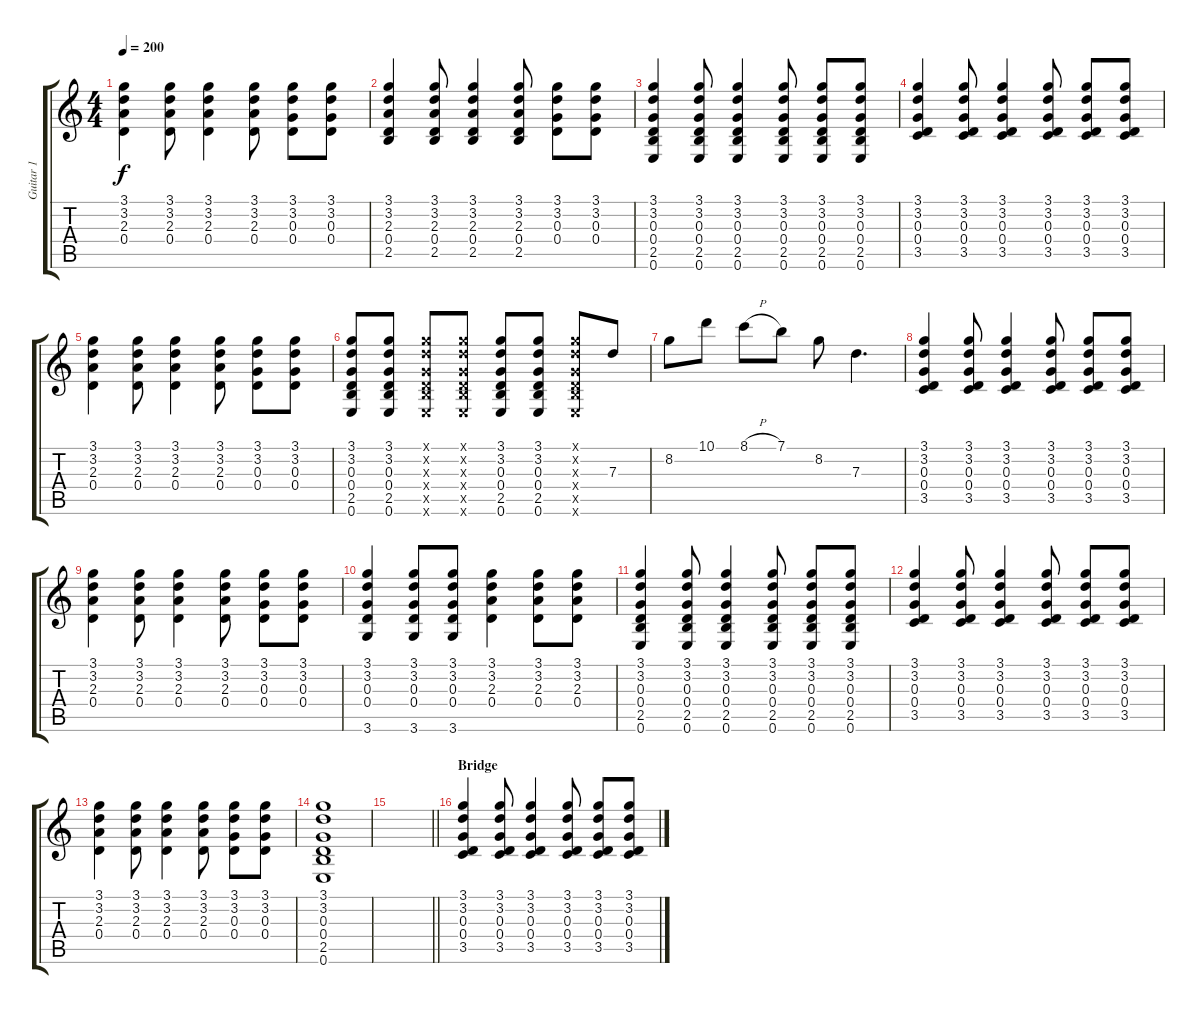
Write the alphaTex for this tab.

\track ("Guitar 1" "Guitar 1") {instrument overdrivenguitar}
\staff {score tabs}
\tuning (E4 B3 G3 D3 A2 E2) {hide}
\ts (4 4)
\tempo 200
\clef g2
\ks c
(3.1 3.2 2.3 0.4).4{dy f} (3.1 3.2 2.3 0.4).8 (3.1 3.2 2.3 0.4).4 (3.1 3.2 2.3 0.4).8 (3.1 3.2 0.3 0.4).8 (3.1 3.2 0.3 0.4).8 |
(3.1 3.2 2.3 0.4 2.5).4 (3.1 3.2 2.3 0.4 2.5).8 (3.1 3.2 2.3 0.4 2.5).4 (3.1 3.2 2.3 0.4 2.5).8 (3.1 3.2 0.3 0.4).8 (3.1 3.2 0.3 0.4).8 |
(3.1 3.2 0.3 0.4 2.5 0.6).4 (3.1 3.2 0.3 0.4 2.5 0.6).8 (3.1 3.2 0.3 0.4 2.5 0.6).4 (3.1 3.2 0.3 0.4 2.5 0.6).8 (3.1 3.2 0.3 0.4 2.5 0.6).8 (3.1 3.2 0.3 0.4 2.5 0.6).8 |
(3.1 3.2 0.3 0.4 3.5).4 (3.1 3.2 0.3 0.4 3.5).8 (3.1 3.2 0.3 0.4 3.5).4 (3.1 3.2 0.3 0.4 3.5).8 (3.1 3.2 0.3 0.4 3.5).8 (3.1 3.2 0.3 0.4 3.5).8 |
(3.1 3.2 2.3 0.4).4 (3.1 3.2 2.3 0.4).8 (3.1 3.2 2.3 0.4).4 (3.1 3.2 2.3 0.4).8 (3.1 3.2 0.3 0.4).8 (3.1 3.2 0.3 0.4).8 |
(3.1 3.2 0.3 0.4 2.5 0.6).8 (3.1 3.2 0.3 0.4 2.5 0.6).8 (3.1{x} 3.2{x} 0.3{x} 0.4{x} 2.5{x} 0.6{x}).8 (3.1{x} 3.2{x} 0.3{x} 0.4{x} 2.5{x} 0.6{x}).8 (3.1 3.2 0.3 0.4 2.5 0.6).8 (3.1 3.2 0.3 0.4 2.5 0.6).8 (3.1{x} 3.2{x} 0.3{x} 0.4{x} 2.5{x} 0.6{x}).8 7.3.8 |
8.2.8 10.1.8 8.1{h}.8 7.1.8 8.2.8 7.3.4{d} |
(3.1 3.2 0.3 0.4 3.5).4 (3.1 3.2 0.3 0.4 3.5).8 (3.1 3.2 0.3 0.4 3.5).4 (3.1 3.2 0.3 0.4 3.5).8 (3.1 3.2 0.3 0.4 3.5).8 (3.1 3.2 0.3 0.4 3.5).8 |
(3.1 3.2 2.3 0.4).4 (3.1 3.2 2.3 0.4).8 (3.1 3.2 2.3 0.4).4 (3.1 3.2 2.3 0.4).8 (3.1 3.2 0.3 0.4).8 (3.1 3.2 0.3 0.4).8 |
(3.1 3.2 0.3 0.4 3.6).4 (3.1 3.2 0.3 0.4 3.6).8 (3.1 3.2 0.3 0.4 3.6).8 (3.1 3.2 2.3 0.4).4 (3.1 3.2 2.3 0.4).8 (3.1 3.2 2.3 0.4).8 |
(3.1 3.2 0.3 0.4 2.5 0.6).4 (3.1 3.2 0.3 0.4 2.5 0.6).8 (3.1 3.2 0.3 0.4 2.5 0.6).4 (3.1 3.2 0.3 0.4 2.5 0.6).8 (3.1 3.2 0.3 0.4 2.5 0.6).8 (3.1 3.2 0.3 0.4 2.5 0.6).8 |
(3.1 3.2 0.3 0.4 3.5).4 (3.1 3.2 0.3 0.4 3.5).8 (3.1 3.2 0.3 0.4 3.5).4 (3.1 3.2 0.3 0.4 3.5).8 (3.1 3.2 0.3 0.4 3.5).8 (3.1 3.2 0.3 0.4 3.5).8 |
(3.1 3.2 2.3 0.4).4 (3.1 3.2 2.3 0.4).8 (3.1 3.2 2.3 0.4).4 (3.1 3.2 2.3 0.4).8 (3.1 3.2 0.3 0.4).8 (3.1 3.2 0.3 0.4).8 |
(3.1 3.2 0.3 0.4 2.5 0.6).1 |
\barLineRight lightlight
|
\section ("" "Bridge")
(3.1 3.2 0.3 0.4 3.5).4 (3.1 3.2 0.3 0.4 3.5).8 (3.1 3.2 0.3 0.4 3.5).4 (3.1 3.2 0.3 0.4 3.5).8 (3.1 3.2 0.3 0.4 3.5).8 (3.1 3.2 0.3 0.4 3.5).8
